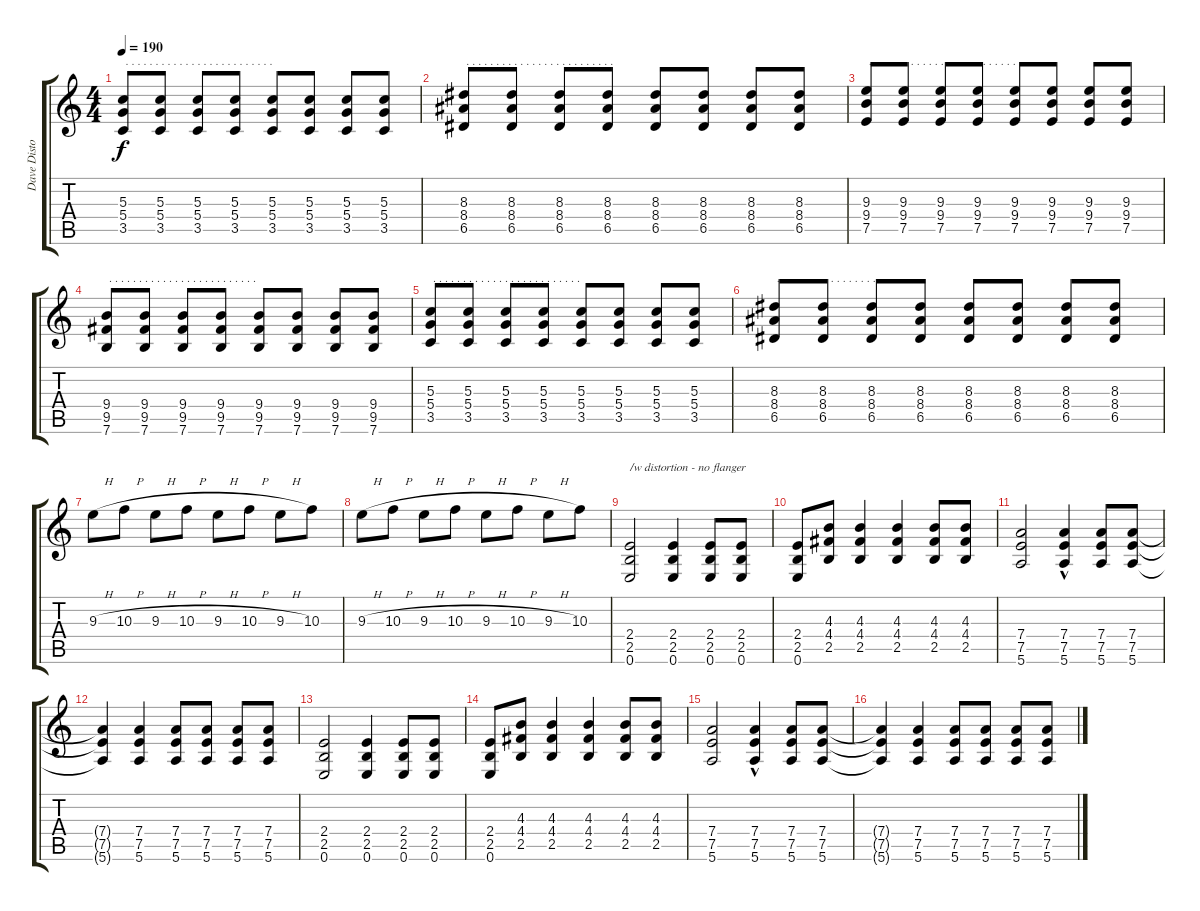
\track ("Dave Distortion" "Dave Disto") {instrument distortionguitar}
\staff {score tabs}
\tuning (E4 B3 G3 D3 A2 E2) {hide}
\ts (4 4)
\tempo 190
\clef g2
\ks c
(5.3 5.4 3.5).8{txt " . . . . . . . . . . . . . . . . . . . . . . . . ." dy f} (5.3 5.4 3.5).8 (5.3 5.4 3.5).8 (5.3 5.4 3.5).8 (5.3 5.4 3.5).8 (5.3 5.4 3.5).8 (5.3 5.4 3.5).8 (5.3 5.4 3.5).8 |
(8.3 8.4 6.5).8{txt " . . . . . . . . . . . . . . . . . . . . . . . . ."} (8.3 8.4 6.5).8 (8.3 8.4 6.5).8 (8.3 8.4 6.5).8 (8.3 8.4 6.5).8 (8.3 8.4 6.5).8 (8.3 8.4 6.5).8 (8.3 8.4 6.5).8 |
(9.3 9.4 7.5).8{txt " . . . . . . . . . . . . . . . . . . . . . . . . ."} (9.3 9.4 7.5).8 (9.3 9.4 7.5).8 (9.3 9.4 7.5).8 (9.3 9.4 7.5).8 (9.3 9.4 7.5).8 (9.3 9.4 7.5).8 (9.3 9.4 7.5).8 |
(9.4 9.5 7.6).8{txt " . . . . . . . . . . . . . . . . . . . . . . . . ."} (9.4 9.5 7.6).8 (9.4 9.5 7.6).8 (9.4 9.5 7.6).8 (9.4 9.5 7.6).8 (9.4 9.5 7.6).8 (9.4 9.5 7.6).8 (9.4 9.5 7.6).8 |
(5.3 5.4 3.5).8{txt " . . . . . . . . . . . . . . . . . . . . . . . . ."} (5.3 5.4 3.5).8 (5.3 5.4 3.5).8 (5.3 5.4 3.5).8 (5.3 5.4 3.5).8 (5.3 5.4 3.5).8 (5.3 5.4 3.5).8 (5.3 5.4 3.5).8 |
(8.3 8.4 6.5).8{txt " . . . . . . . . . . . . . . . . . . . . . . . . ."} (8.3 8.4 6.5).8 (8.3 8.4 6.5).8 (8.3 8.4 6.5).8 (8.3 8.4 6.5).8 (8.3 8.4 6.5).8 (8.3 8.4 6.5).8 (8.3 8.4 6.5).8 |
9.3{h}.8 10.3{h}.8 9.3{h}.8 10.3{h}.8 9.3{h}.8 10.3{h}.8 9.3{h}.8 10.3.8 |
9.3{h}.8 10.3{h}.8 9.3{h}.8 10.3{h}.8 9.3{h}.8 10.3{h}.8 9.3{h}.8 10.3.8 |
(2.4 2.5 0.6).2{txt "/w distortion - no flanger"} (2.4 2.5 0.6).4 (2.4 2.5 0.6).8 (2.4 2.5 0.6).8 |
(2.4 2.5 0.6).8 (4.3 4.4 2.5).8 (4.3 4.4 2.5).4 (4.3 4.4 2.5).4 (4.3 4.4 2.5).8 (4.3 4.4 2.5).8 |
(7.4 7.5 5.6).2 (7.4 7.5 5.6{hac}).4 (7.4 7.5 5.6).8 (7.4 7.5 5.6).8 |
(7.4{t} 7.5{t} 5.6{t}).4 (7.4 7.5 5.6).4 (7.4 7.5 5.6).8 (7.4 7.5 5.6).8 (7.4 7.5 5.6).8 (7.4 7.5 5.6).8 |
(2.4 2.5 0.6).2 (2.4 2.5 0.6).4 (2.4 2.5 0.6).8 (2.4 2.5 0.6).8 |
(2.4 2.5 0.6).8 (4.3 4.4 2.5).8 (4.3 4.4 2.5).4 (4.3 4.4 2.5).4 (4.3 4.4 2.5).8 (4.3 4.4 2.5).8 |
(7.4 7.5 5.6).2 (7.4 7.5 5.6{hac}).4 (7.4 7.5 5.6).8 (7.4 7.5 5.6).8 |
(7.4{t} 7.5{t} 5.6{t}).4 (7.4 7.5 5.6).4 (7.4 7.5 5.6).8 (7.4 7.5 5.6).8 (7.4 7.5 5.6).8 (7.4 7.5 5.6).8
